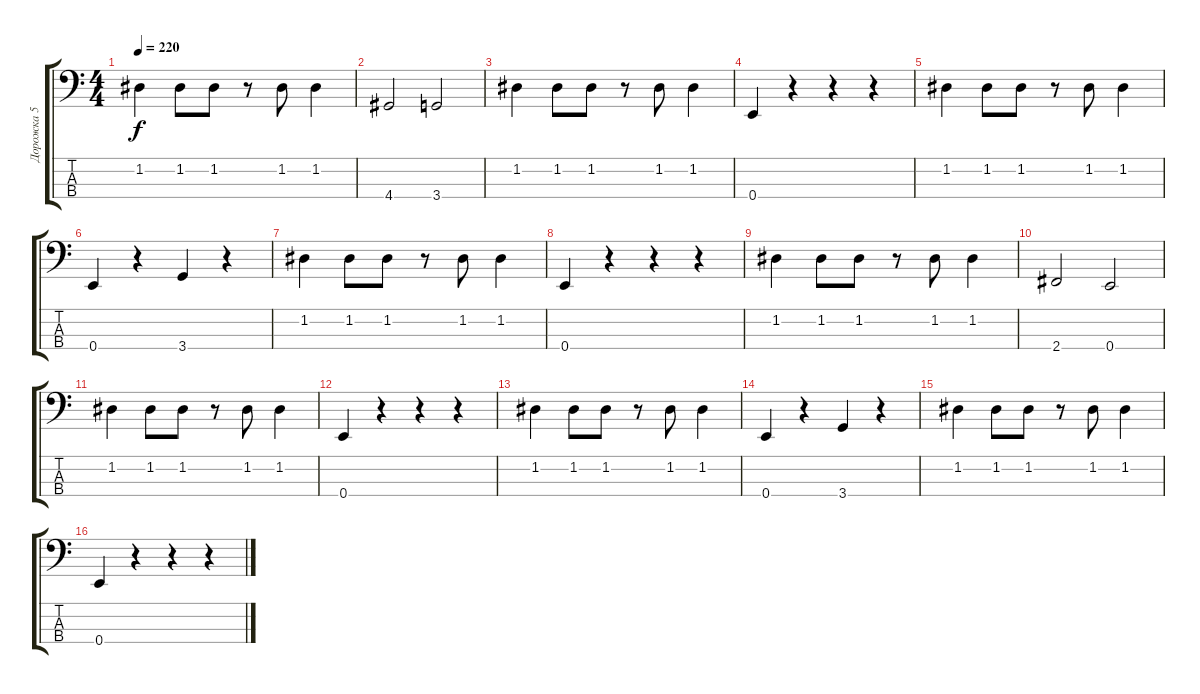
\track ("Дорожка 5" "Дорожка 5") {instrument electricbassfinger}
\staff {score tabs}
\tuning (G2 D2 A1 E1) {hide}
\ts (4 4)
\tempo 220
\clef f4
\ks c
1.2.4{dy f} 1.2.8 1.2.8 r.8 1.2.8 1.2.4 |
4.4.2 3.4.2 |
1.2.4 1.2.8 1.2.8 r.8 1.2.8 1.2.4 |
0.4.4 r.4 r.4 r.4 |
1.2.4 1.2.8 1.2.8 r.8 1.2.8 1.2.4 |
0.4.4 r.4 3.4.4 r.4 |
1.2.4 1.2.8 1.2.8 r.8 1.2.8 1.2.4 |
0.4.4 r.4 r.4 r.4 |
1.2.4 1.2.8 1.2.8 r.8 1.2.8 1.2.4 |
2.4.2 0.4.2 |
1.2.4 1.2.8 1.2.8 r.8 1.2.8 1.2.4 |
0.4.4 r.4 r.4 r.4 |
1.2.4 1.2.8 1.2.8 r.8 1.2.8 1.2.4 |
0.4.4 r.4 3.4.4 r.4 |
1.2.4 1.2.8 1.2.8 r.8 1.2.8 1.2.4 |
0.4.4 r.4 r.4 r.4
